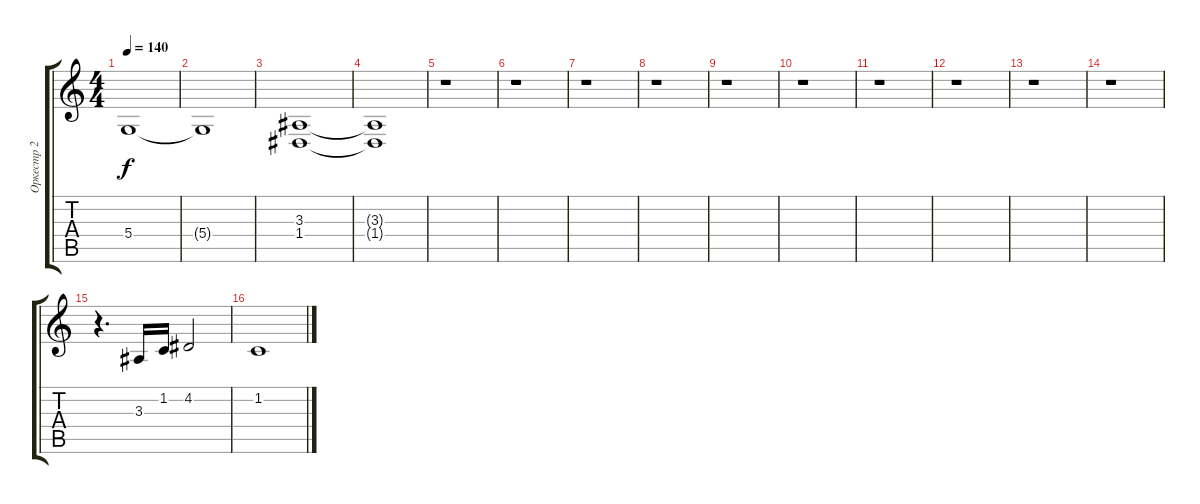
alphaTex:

\track ("Оркестр 2" "Оркестр 2") {instrument trombone}
\staff {score tabs}
\tuning (E4 B3 G3 D3 A2 E2) {hide}
\ts (4 4)
\tempo 140
\clef g2
\ks c
5.4.1{dy f} |
5.4{t}.1 |
(3.3 1.4).1 |
(3.3{t} 1.4{t}).1 |
r.1 |
r.1 |
r.1 |
r.1 |
r.1 |
r.1 |
r.1 |
r.1 |
r.1 |
r.1 |
r.4{d instrument frenchhorn} 3.3.16 1.2.16 4.2.2 |
1.2.1
